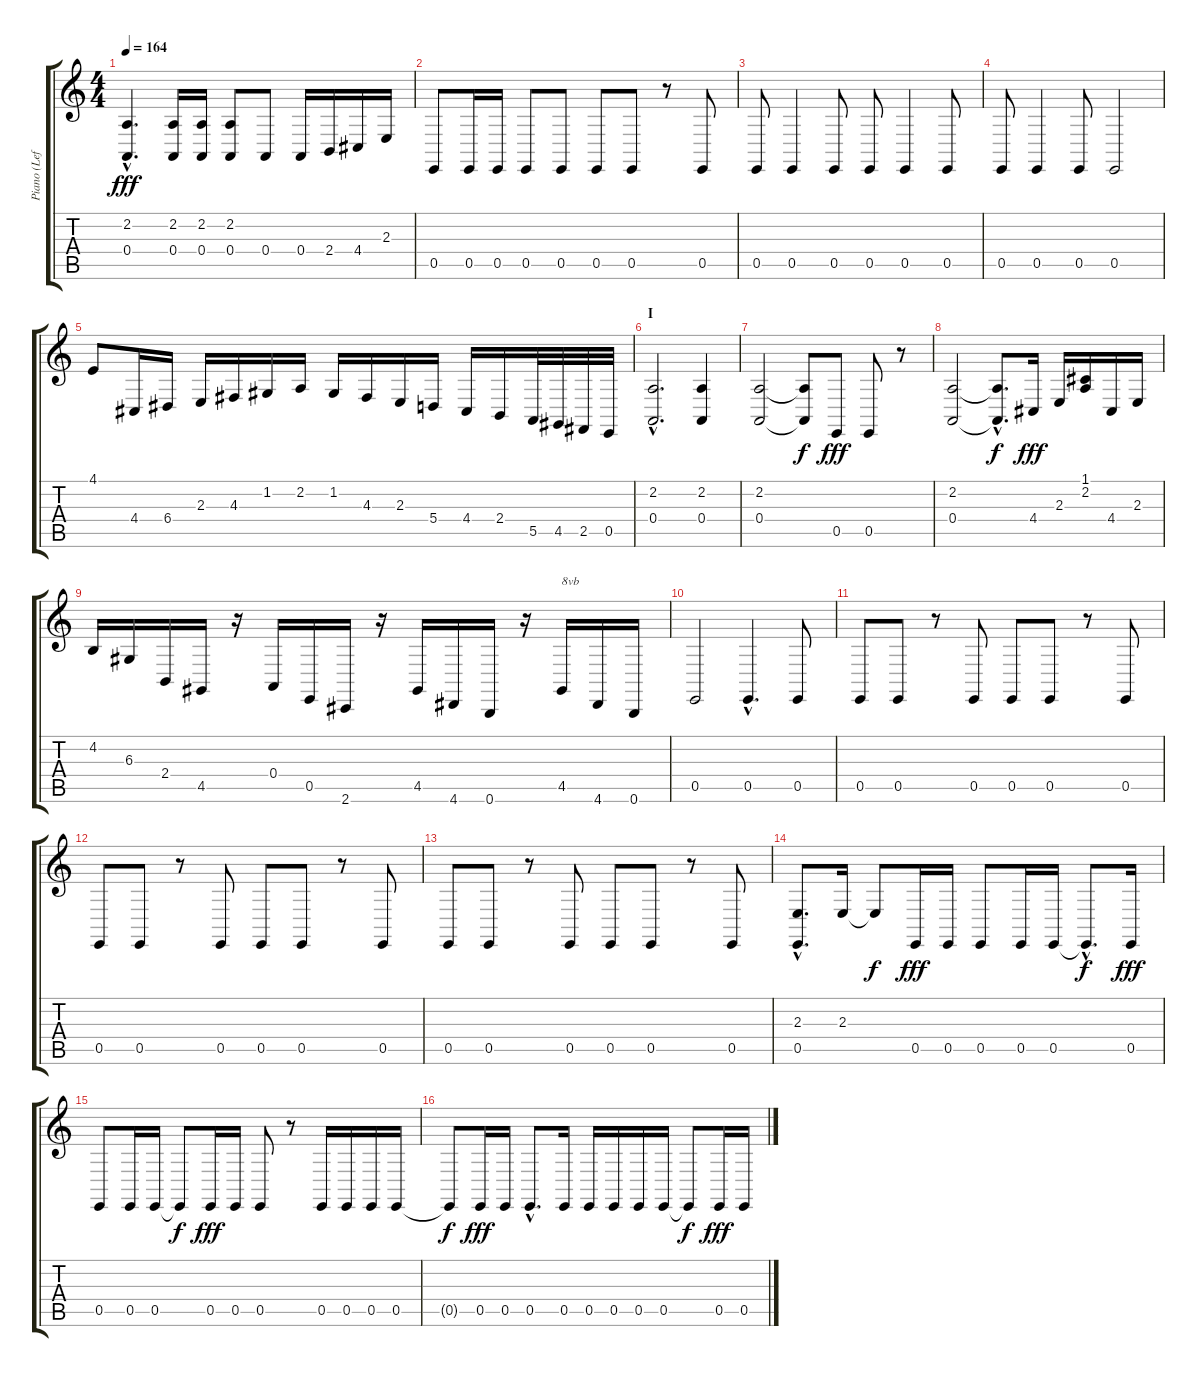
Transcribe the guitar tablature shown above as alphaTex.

\track ("Piano (Left Hand)" "Piano (Lef") {instrument acousticgrandpiano}
\staff {score tabs}
\tuning (C4 G3 D3 A2 E2 B1) {hide}
\ts (4 4)
\tempo 164
\clef g2
\ks c
(2.2{hac} 0.4{hac}).4{d dy fff} (2.2 0.4).16 (2.2 0.4).16 (2.2 0.4).8 0.4.8 0.4.16 2.4.16 4.4.16 2.3.16 |
0.5.8 0.5.16 0.5.16 0.5.8 0.5.8 0.5.8 0.5.8 r.8 0.5.8 |
0.5.8 0.5.4 0.5.8 0.5.8 0.5.4 0.5.8 |
0.5.8 0.5.4 0.5.8 0.5.2 |
4.1.8 4.4.16 6.4.16 2.3.16 4.3.16 1.2.16 2.2.16 1.2.16 4.3.16 2.3.16 5.4.16 4.4.16 2.4.16 5.5.32 4.5.32 2.5.32 0.5.32 |
\section ("" "I")
(2.2{hac} 0.4{hac}).2{d} (2.2 0.4).4 |
(2.2 0.4).2 (2.2{t} 0.4{t}).8{dy f} 0.5.8{dy fff} 0.5.8 r.8 |
(2.2 0.4).2 (2.2{hac t} 0.4{hac t}).8{d dy f} 4.4.16{dy fff} 2.3.16 (1.1 2.2).16 4.4.16 2.3.16 |
4.2.16 6.3.16 2.4.16 4.5.16 r.16 0.4.16 0.5.16 2.6.16 r.16 4.5.16 4.6.16 0.6.16 r.16 4.5.16{txt "8vb"} 4.6.16 0.6.16 |
0.5.2 0.5{hac}.4{d} 0.5.8 |
0.5.8 0.5.8 r.8 0.5.8 0.5.8 0.5.8 r.8 0.5.8 |
0.5.8 0.5.8 r.8 0.5.8 0.5.8 0.5.8 r.8 0.5.8 |
0.5.8 0.5.8 r.8 0.5.8 0.5.8 0.5.8 r.8 0.5.8 |
(2.3{hac} 0.5{hac}).8{d} 2.3.16 2.3{t}.8{dy f} 0.5.16{dy fff} 0.5.16 0.5.8 0.5.16 0.5.16 0.5{hac t}.8{d dy f} 0.5.16{dy fff} |
0.5.8 0.5.16 0.5.16 0.5{t}.8{dy f} 0.5.16{dy fff} 0.5.16 0.5.8 r.8 0.5.16 0.5.16 0.5.16 0.5.16 |
0.5{t}.8{dy f} 0.5.16{dy fff} 0.5.16 0.5{hac}.8{d} 0.5.16 0.5.16 0.5.16 0.5.16 0.5.16 0.5{t}.8{dy f} 0.5.16{dy fff} 0.5.16
